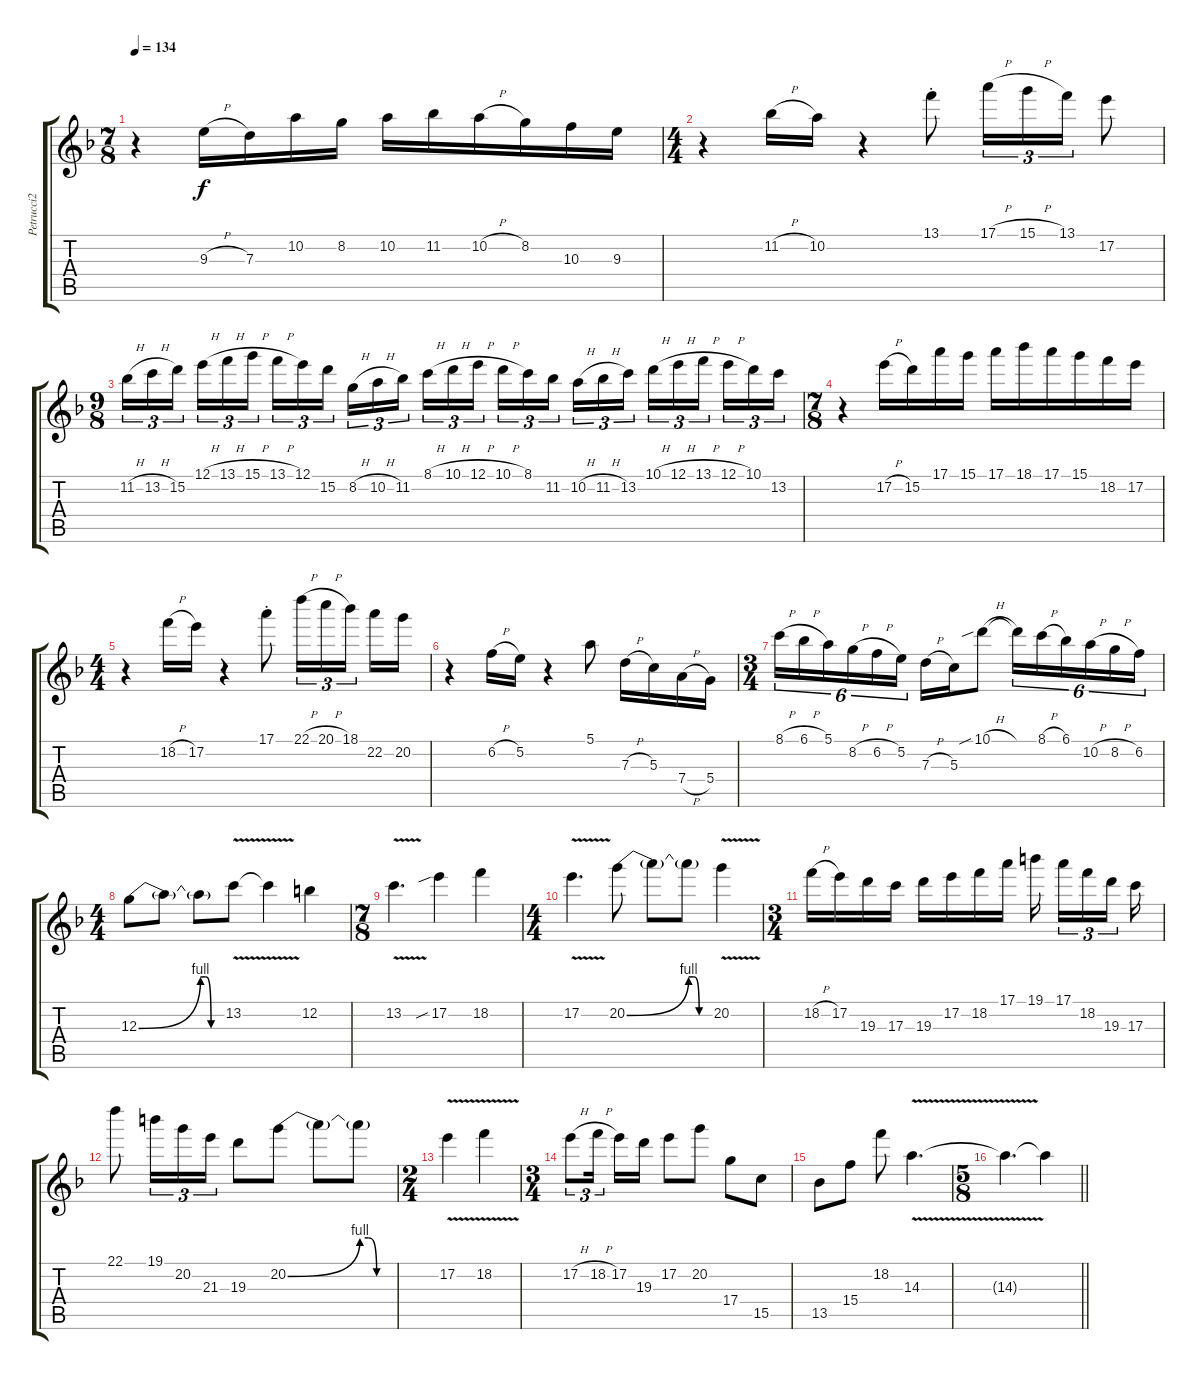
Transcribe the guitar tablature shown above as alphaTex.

\track ("Petrucci2" "Petrucci2") {instrument distortionguitar}
\staff {score tabs}
\tuning (E4 B3 G3 D3 A2 E2) {hide}
\ts (7 8)
\tempo 134
\clef g2
\ks f
r.4{dy f} 9.3{h}.16 7.3.16 10.2.16 8.2.16 10.2.16 11.2.16 10.2{h}.16 8.2.16 10.3.16 9.3.16 |
\ts (4 4)
r.4 11.2{h}.16 10.2.16 r.4 13.1{st}.8 17.1{h}.16{tu (3 2)} 15.1{h}.16{tu (3 2)} 13.1.16{tu (3 2)} 17.2.8 |
\ts (9 8)
11.2{h}.16{tu (3 2)} 13.2{h}.16{tu (3 2)} 15.2.16{tu (3 2) beam splitsecondary} 12.1{h}.16{tu (3 2)} 13.1{h}.16{tu (3 2)} 15.1{h}.16{tu (3 2) beam splitsecondary} 13.1{h}.16{tu (3 2)} 12.1.16{tu (3 2)} 15.2.16{tu (3 2)} 8.2{h}.16{tu (3 2)} 10.2{h}.16{tu (3 2)} 11.2.16{tu (3 2) beam splitsecondary} 8.1{h}.16{tu (3 2)} 10.1{h}.16{tu (3 2)} 12.1{h}.16{tu (3 2) beam splitsecondary} 10.1{h}.16{tu (3 2)} 8.1.16{tu (3 2)} 11.2.16{tu (3 2)} 10.2{h}.16{tu (3 2)} 11.2{h}.16{tu (3 2)} 13.2.16{tu (3 2) beam splitsecondary} 10.1{h}.16{tu (3 2)} 12.1{h}.16{tu (3 2)} 13.1{h}.16{tu (3 2) beam splitsecondary} 12.1{h}.16{tu (3 2)} 10.1.16{tu (3 2)} 13.2.16{tu (3 2)} |
\ts (7 8)
r.4 17.2{h}.16 15.2.16 17.1.16 15.1.16 17.1.16 18.1.16 17.1.16 15.1.16 18.2.16 17.2.16 |
\ts (4 4)
r.4 18.2{h}.16 17.2.16 r.4 17.1{st}.8 22.1{h}.16{tu (3 2)} 20.1{h}.16{tu (3 2)} 18.1.16{tu (3 2) beam splitsecondary} 22.2.16 20.2.16 |
r.4 6.2{h}.16 5.2.16 r.4 5.1.8 7.3{h}.16 5.3.16 7.4{h}.16 5.4.16 |
\ts (3 4)
8.1{h}.16{tu (6 4)} 6.1{h}.16{tu (6 4)} 5.1.16{tu (6 4)} 8.2{h}.16{tu (6 4)} 6.2{h}.16{tu (6 4)} 5.2.16{tu (6 4)} 7.3{h}.16 5.3.16 10.1{sib h}.8 10.1{t}.16{tu (6 4)} 8.1{h}.16{tu (6 4)} 6.1.16{tu (6 4)} 10.2{h}.16{tu (6 4)} 8.2{h}.16{tu (6 4)} 6.2.16{tu (6 4)} |
\ts (4 4)
12.3{be (bend 0 0 60 4)}.8 12.3{t}.8 12.3{be (custom 0 4 15 4 30 0 60 0) t}.8 13.2{v}.8 13.2{t}.4 12.2.4 |
\ts (7 8)
13.2{v}.4{d} 17.2{sib}.4 18.2.4 |
\ts (4 4)
17.2{v}.4{d} 20.2{be (bend 0 0 60 4)}.8 20.2{t}.8 20.2{be (custom 0 4 15 4 30 0 60 0) t}.8 20.2{v}.4 |
\ts (3 4)
18.2{h}.16 17.2.16 19.3.16 17.3.16 19.3.16 17.2.16 18.2.16 17.1.16 19.1.16{beam splitsecondary} 17.1.16{tu (3 2)} 18.2.16{tu (3 2)} 19.3.16{tu (3 2) beam splitsecondary} 17.3.16 |
22.1.8 19.1.16{tu (3 2)} 20.2.16{tu (3 2)} 21.3.16{tu (3 2)} 19.3.8 20.2{be (bend 0 0 60 4)}.8 20.2{t}.8 20.2{be (custom 0 4 15 4 30 0 60 0) t}.8 |
\ts (2 4)
17.2{v}.4 18.2{v}.4 |
\ts (3 4)
17.2{h}.8{tu (3 2)} 18.2{h}.16{tu (3 2) beam splitsecondary} 17.2.16 19.3.16 17.2.8 20.2.8 17.4.8 15.5.8 |
13.5.8 15.4.8 18.2.8 14.3{v}.4{d} |
\ts (5 8)
\barLineRight lightlight
14.3{t}.4{d} 14.3{t}.4
